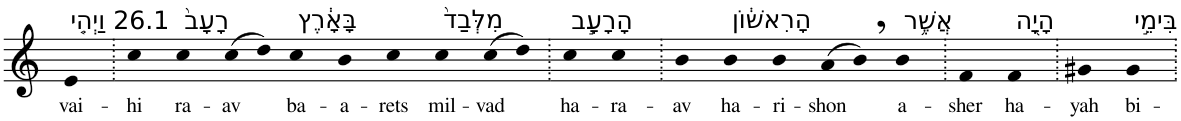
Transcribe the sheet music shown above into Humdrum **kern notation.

**kern	**text
*part1	*part1
*staff1	*staff1
*I"Piano	*
*I'Pno	*
*clefG2	*
*k[]	*
=1	=1
!LO:TX:a:t=26.1 וַיְהִ֤י	!
!	!LO:LY:b
4e	vai-
=2.	=2.
!	!LO:LY:b
4cc	-hi
!LO:TX:a:t=רָעָב֙	!
!	!LO:LY:b
4cc	ra-
!	!LO:LY:b
(>8cc	-av
8dd)	.
!LO:TX:a:t=בָּאָ֔רֶץ	!
!	!LO:LY:b
4cc	ba-
!	!LO:LY:b
4b	-a-
!	!LO:LY:b
4cc	-rets
!LO:TX:a:t=מִלְּבַד֙	!
!	!LO:LY:b
4cc	mil-
!	!LO:LY:b
(>8cc	-vad
8dd)	.
=3.	=3.
!LO:TX:a:t=הָרָעָ֣ב	!
!	!LO:LY:b
4cc	ha-
!	!LO:LY:b
4cc	-ra-
=4.	=4.
!	!LO:LY:b
4b	-av
!LO:TX:a:t=הָרִאשׁ֔וֹן	!
!	!LO:LY:b
4b	ha-
!	!LO:LY:b
4b	-ri-
!	!LO:LY:b
(>8a	-shon
8b,)	.
!LO:TX:a:t=אֲשֶׁ֥ר	!
!	!LO:LY:b
4b	a-
=5.	=5.
!	!LO:LY:b
4f	-sher
!LO:TX:a:t=הָיָ֖ה	!
!	!LO:LY:b
4f	ha-
=6.	=6.
!	!LO:LY:b
4g#X	-yah
!LO:TX:a:t=בִּימֵ֣י	!
!	!LO:LY:b
4g#	bi-
=.	=.
*-	*-
